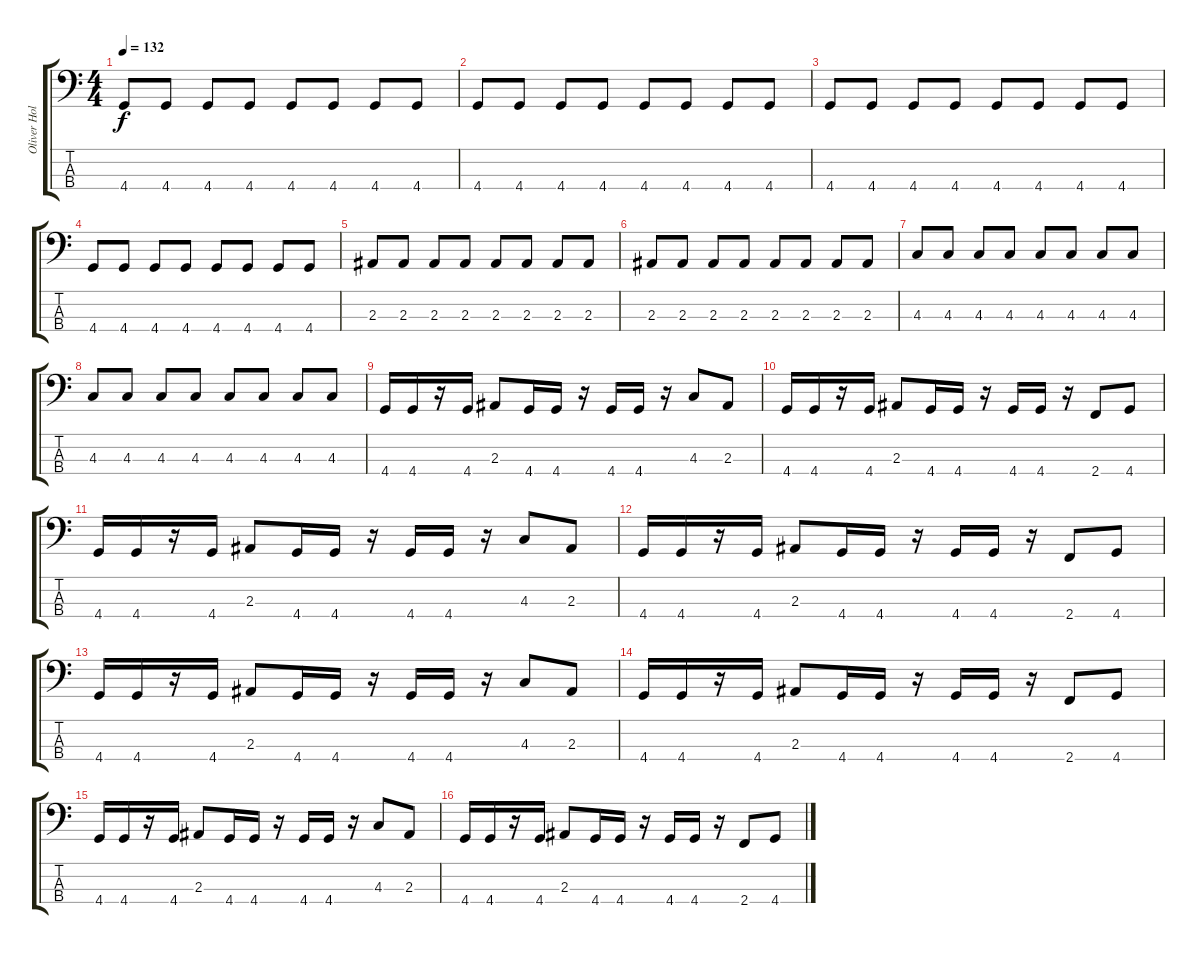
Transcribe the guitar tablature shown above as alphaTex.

\track ("Oliver Holzwarth" "Oliver Hol") {instrument slapbass2}
\staff {score tabs}
\tuning (Gb2 Db2 Ab1 Eb1) {hide}
\ts (4 4)
\tempo 132
\clef f4
\ks c
4.4.8{dy f volume 12} 4.4.8 4.4.8 4.4.8 4.4.8 4.4.8 4.4.8 4.4.8 |
4.4.8 4.4.8 4.4.8 4.4.8 4.4.8 4.4.8 4.4.8 4.4.8 |
4.4.8 4.4.8 4.4.8 4.4.8 4.4.8 4.4.8 4.4.8 4.4.8 |
4.4.8 4.4.8 4.4.8 4.4.8 4.4.8 4.4.8 4.4.8 4.4.8 |
2.3.8 2.3.8 2.3.8 2.3.8 2.3.8 2.3.8 2.3.8 2.3.8 |
2.3.8 2.3.8 2.3.8 2.3.8 2.3.8 2.3.8 2.3.8 2.3.8 |
4.3.8 4.3.8 4.3.8 4.3.8 4.3.8 4.3.8 4.3.8 4.3.8 |
4.3.8 4.3.8 4.3.8 4.3.8 4.3.8 4.3.8 4.3.8 4.3.8 |
4.4.16 4.4.16 r.16 4.4.16 2.3.8 4.4.16 4.4.16 r.16 4.4.16 4.4.16 r.16 4.3.8 2.3.8 |
4.4.16 4.4.16 r.16 4.4.16 2.3.8 4.4.16 4.4.16 r.16 4.4.16 4.4.16 r.16 2.4.8 4.4.8 |
4.4.16 4.4.16 r.16 4.4.16 2.3.8 4.4.16 4.4.16 r.16 4.4.16 4.4.16 r.16 4.3.8 2.3.8 |
4.4.16 4.4.16 r.16 4.4.16 2.3.8 4.4.16 4.4.16 r.16 4.4.16 4.4.16 r.16 2.4.8 4.4.8 |
4.4.16 4.4.16 r.16 4.4.16 2.3.8 4.4.16 4.4.16 r.16 4.4.16 4.4.16 r.16 4.3.8 2.3.8 |
4.4.16 4.4.16 r.16 4.4.16 2.3.8 4.4.16 4.4.16 r.16 4.4.16 4.4.16 r.16 2.4.8 4.4.8 |
4.4.16 4.4.16 r.16 4.4.16 2.3.8 4.4.16 4.4.16 r.16 4.4.16 4.4.16 r.16 4.3.8 2.3.8 |
4.4.16 4.4.16 r.16 4.4.16 2.3.8 4.4.16 4.4.16 r.16 4.4.16 4.4.16 r.16 2.4.8 4.4.8
